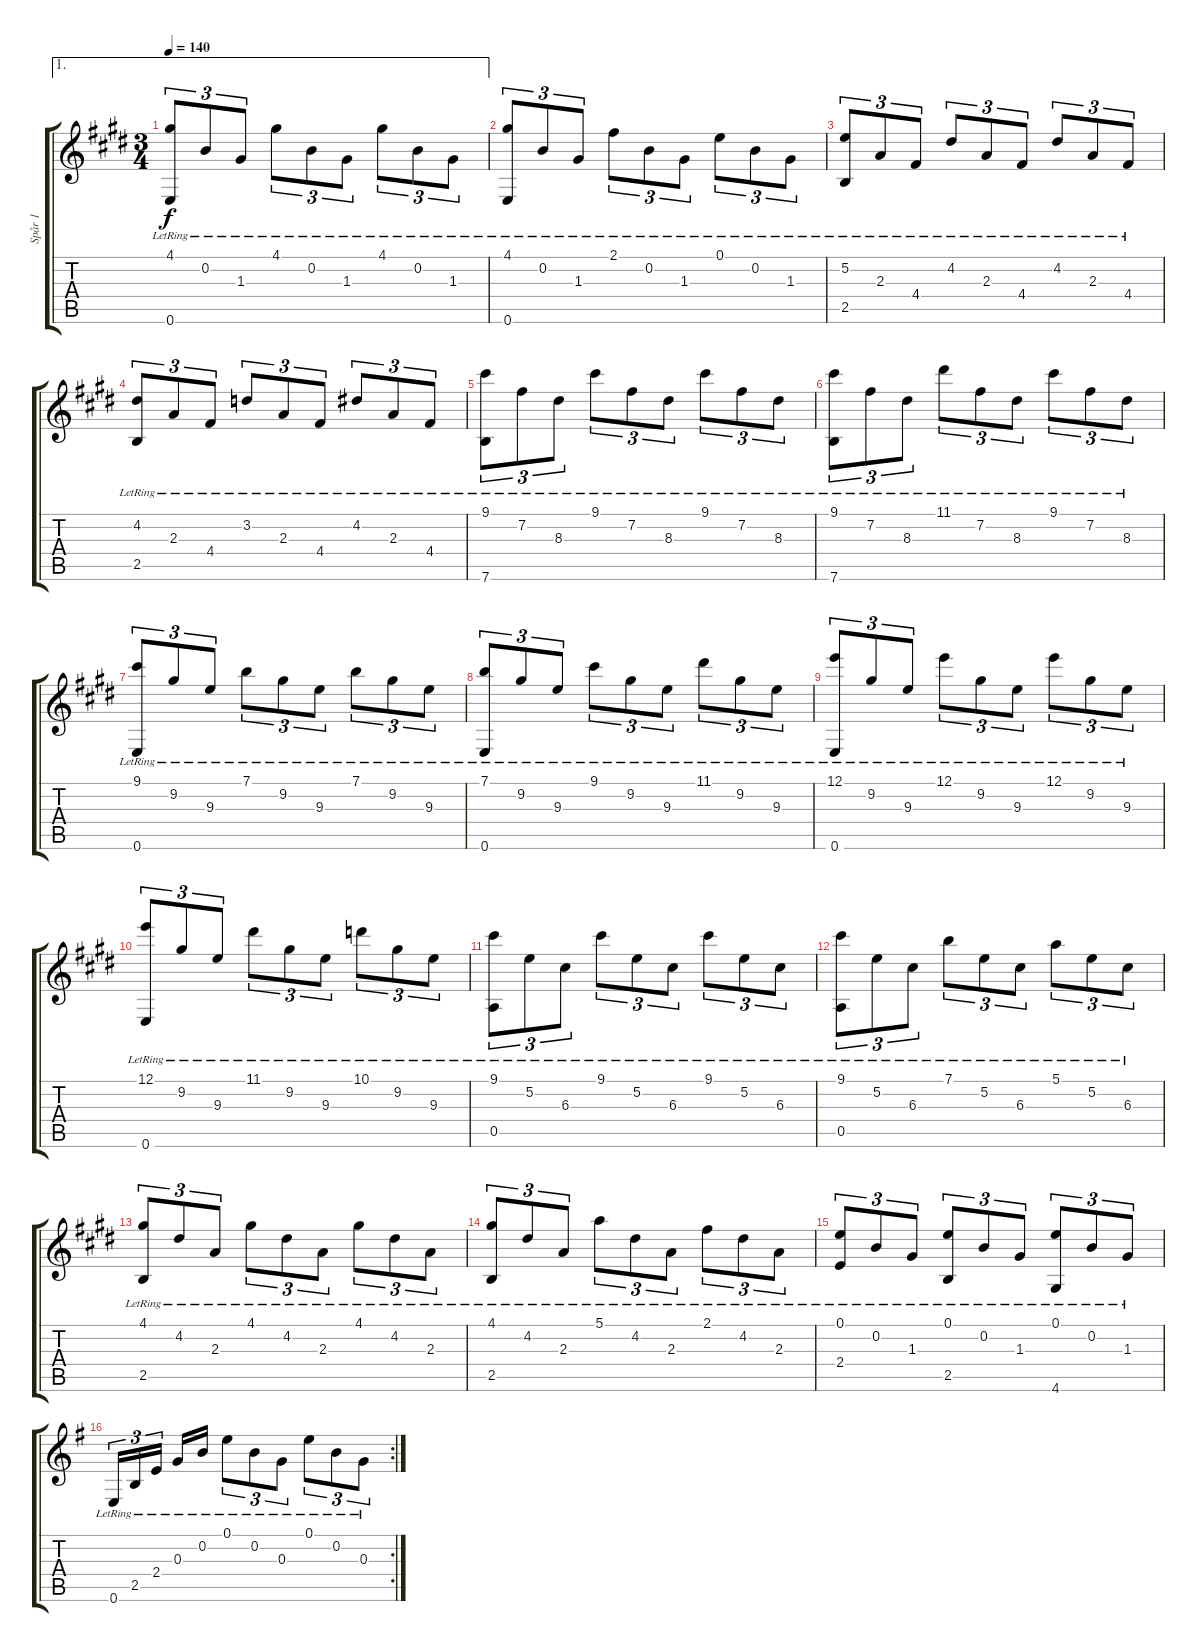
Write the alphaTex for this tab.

\track ("Spår 1" "Spår 1") {instrument acousticguitarnylon}
\staff {score tabs}
\tuning (E4 B3 G3 D3 A2 E2) {hide}
\ae 1
\ts (3 4)
\tempo 140
\clef g2
\ks e
(4.1{lr} 0.6{lr}).8{tu (3 2) dy f} 0.2{lr}.8{tu (3 2)} 1.3{lr}.8{tu (3 2)} 4.1{lr}.8{tu (3 2)} 0.2{lr}.8{tu (3 2)} 1.3{lr}.8{tu (3 2)} 4.1{lr}.8{tu (3 2)} 0.2{lr}.8{tu (3 2)} 1.3{lr}.8{tu (3 2)} |
(4.1{lr} 0.6{lr}).8{tu (3 2)} 0.2{lr}.8{tu (3 2)} 1.3{lr}.8{tu (3 2)} 2.1{lr}.8{tu (3 2)} 0.2{lr}.8{tu (3 2)} 1.3{lr}.8{tu (3 2)} 0.1{lr}.8{tu (3 2)} 0.2{lr}.8{tu (3 2)} 1.3{lr}.8{tu (3 2)} |
(5.2{lr} 2.5{lr}).8{tu (3 2)} 2.3{lr}.8{tu (3 2)} 4.4{lr}.8{tu (3 2)} 4.2{lr}.8{tu (3 2)} 2.3{lr}.8{tu (3 2)} 4.4{lr}.8{tu (3 2)} 4.2{lr}.8{tu (3 2)} 2.3{lr}.8{tu (3 2)} 4.4{lr}.8{tu (3 2)} |
(4.2{lr} 2.5{lr}).8{tu (3 2)} 2.3{lr}.8{tu (3 2)} 4.4{lr}.8{tu (3 2)} 3.2{lr}.8{tu (3 2)} 2.3{lr}.8{tu (3 2)} 4.4{lr}.8{tu (3 2)} 4.2{lr}.8{tu (3 2)} 2.3{lr}.8{tu (3 2)} 4.4{lr}.8{tu (3 2)} |
(9.1{lr} 7.6{lr}).8{tu (3 2)} 7.2{lr}.8{tu (3 2)} 8.3{lr}.8{tu (3 2)} 9.1{lr}.8{tu (3 2)} 7.2{lr}.8{tu (3 2)} 8.3{lr}.8{tu (3 2)} 9.1{lr}.8{tu (3 2)} 7.2{lr}.8{tu (3 2)} 8.3{lr}.8{tu (3 2)} |
(9.1{lr} 7.6{lr}).8{tu (3 2)} 7.2{lr}.8{tu (3 2)} 8.3{lr}.8{tu (3 2)} 11.1{lr}.8{tu (3 2)} 7.2{lr}.8{tu (3 2)} 8.3{lr}.8{tu (3 2)} 9.1{lr}.8{tu (3 2)} 7.2{lr}.8{tu (3 2)} 8.3{lr}.8{tu (3 2)} |
(9.1{lr} 0.6{lr}).8{tu (3 2)} 9.2{lr}.8{tu (3 2)} 9.3{lr}.8{tu (3 2)} 7.1{lr}.8{tu (3 2)} 9.2{lr}.8{tu (3 2)} 9.3{lr}.8{tu (3 2)} 7.1{lr}.8{tu (3 2)} 9.2{lr}.8{tu (3 2)} 9.3{lr}.8{tu (3 2)} |
(7.1{lr} 0.6{lr}).8{tu (3 2)} 9.2{lr}.8{tu (3 2)} 9.3{lr}.8{tu (3 2)} 9.1{lr}.8{tu (3 2)} 9.2{lr}.8{tu (3 2)} 9.3{lr}.8{tu (3 2)} 11.1{lr}.8{tu (3 2)} 9.2{lr}.8{tu (3 2)} 9.3{lr}.8{tu (3 2)} |
(12.1{lr} 0.6{lr}).8{tu (3 2)} 9.2{lr}.8{tu (3 2)} 9.3{lr}.8{tu (3 2)} 12.1{lr}.8{tu (3 2)} 9.2{lr}.8{tu (3 2)} 9.3{lr}.8{tu (3 2)} 12.1{lr}.8{tu (3 2)} 9.2{lr}.8{tu (3 2)} 9.3{lr}.8{tu (3 2)} |
(12.1{lr} 0.6{lr}).8{tu (3 2)} 9.2{lr}.8{tu (3 2)} 9.3{lr}.8{tu (3 2)} 11.1{lr}.8{tu (3 2)} 9.2{lr}.8{tu (3 2)} 9.3{lr}.8{tu (3 2)} 10.1{lr}.8{tu (3 2)} 9.2{lr}.8{tu (3 2)} 9.3{lr}.8{tu (3 2)} |
(9.1{lr} 0.5{lr}).8{tu (3 2)} 5.2{lr}.8{tu (3 2)} 6.3{lr}.8{tu (3 2)} 9.1{lr}.8{tu (3 2)} 5.2{lr}.8{tu (3 2)} 6.3{lr}.8{tu (3 2)} 9.1{lr}.8{tu (3 2)} 5.2{lr}.8{tu (3 2)} 6.3{lr}.8{tu (3 2)} |
(9.1{lr} 0.5{lr}).8{tu (3 2)} 5.2{lr}.8{tu (3 2)} 6.3{lr}.8{tu (3 2)} 7.1{lr}.8{tu (3 2)} 5.2{lr}.8{tu (3 2)} 6.3{lr}.8{tu (3 2)} 5.1{lr}.8{tu (3 2)} 5.2{lr}.8{tu (3 2)} 6.3{lr}.8{tu (3 2)} |
(4.1{lr} 2.5{lr}).8{tu (3 2)} 4.2{lr}.8{tu (3 2)} 2.3{lr}.8{tu (3 2)} 4.1{lr}.8{tu (3 2)} 4.2{lr}.8{tu (3 2)} 2.3{lr}.8{tu (3 2)} 4.1{lr}.8{tu (3 2)} 4.2{lr}.8{tu (3 2)} 2.3{lr}.8{tu (3 2)} |
(4.1{lr} 2.5{lr}).8{tu (3 2)} 4.2{lr}.8{tu (3 2)} 2.3{lr}.8{tu (3 2)} 5.1{lr}.8{tu (3 2)} 4.2{lr}.8{tu (3 2)} 2.3{lr}.8{tu (3 2)} 2.1{lr}.8{tu (3 2)} 4.2{lr}.8{tu (3 2)} 2.3{lr}.8{tu (3 2)} |
(0.1{lr} 2.4).8{tu (3 2)} 0.2{lr}.8{tu (3 2)} 1.3{lr}.8{tu (3 2)} (0.1{lr} 2.5{lr}).8{tu (3 2)} 0.2{lr}.8{tu (3 2)} 1.3{lr}.8{tu (3 2)} (0.1{lr} 4.6{lr}).8{tu (3 2)} 0.2{lr}.8{tu (3 2)} 1.3{lr}.8{tu (3 2)} |
\rc 2
\ks eminor
0.6{lr}.16{tu (3 2)} 2.5{lr}.16{tu (3 2)} 2.4{lr}.16{tu (3 2) beam splitsecondary} 0.3{lr}.16 0.2{lr}.16 0.1{lr}.8{tu (3 2)} 0.2{lr}.8{tu (3 2)} 0.3{lr}.8{tu (3 2)} 0.1{lr}.8{tu (3 2)} 0.2{lr}.8{tu (3 2)} 0.3{lr}.8{tu (3 2)}
